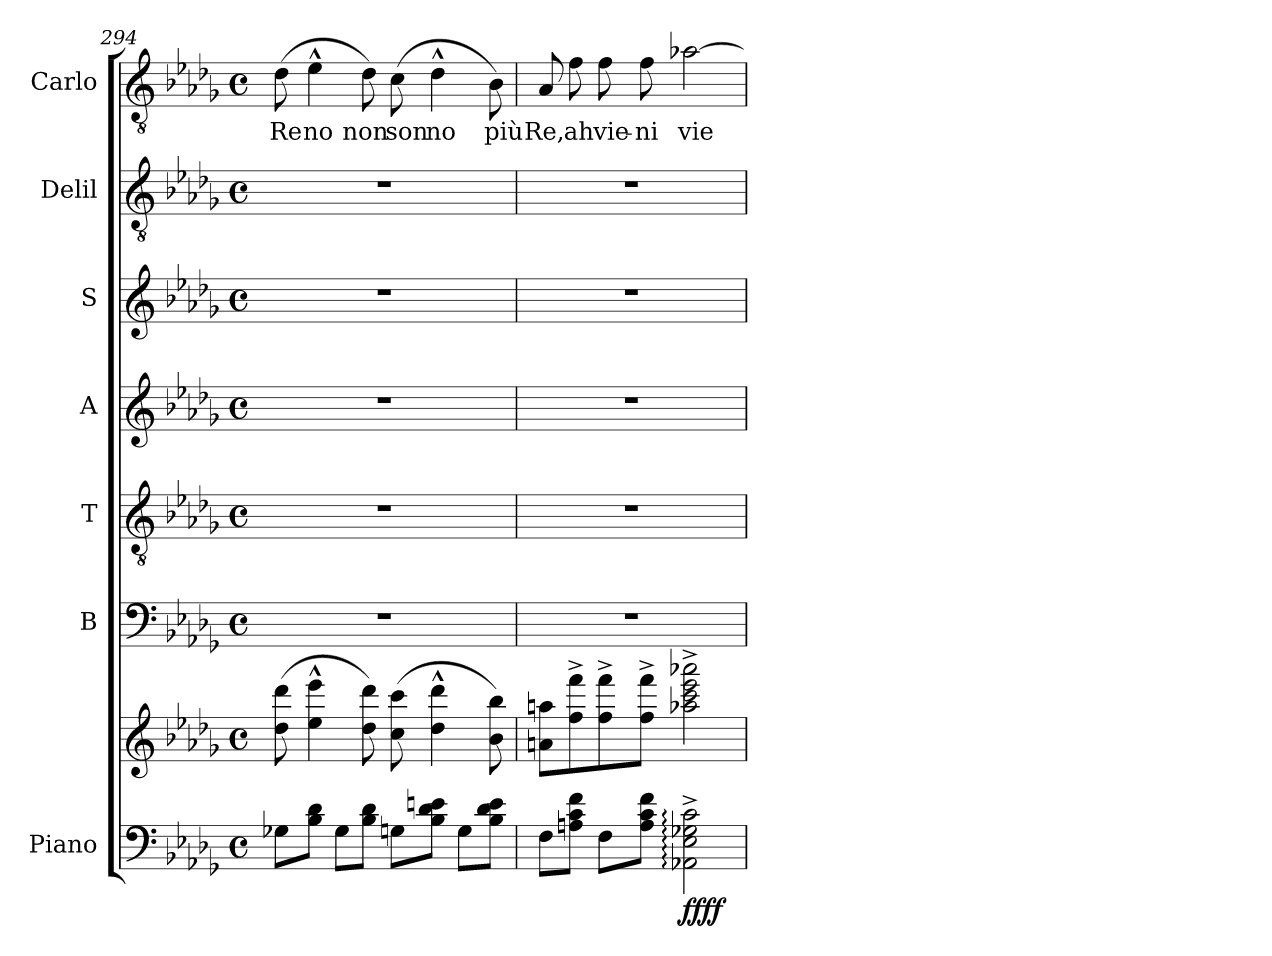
**kern	**kern	**dynam	**kern	**kern	**kern	**kern	**kern	**kern	**text
*part7	*part7	*part7	*part6	*part5	*part4	*part3	*part2	*part1	*part1
*staff8	*staff7	*staff7/8	*staff6	*staff5	*staff4	*staff3	*staff2	*staff1	*staff1
*I"Piano	*	*	*I"B	*I"T	*I"A	*I"S	*I"Delil	*I"Carlo	*
*I'Pno	*	*	*I'B	*I'T	*I'A	*I'S	*	*	*
*clefF4	*clefG2	*	*clefF4	*clefGv2	*clefG2	*clefG2	*clefGv2	*clefGv2	*
*k[b-e-a-d-g-]	*k[b-e-a-d-g-]	*	*k[b-e-a-d-g-]	*k[b-e-a-d-g-]	*k[b-e-a-d-g-]	*k[b-e-a-d-g-]	*k[b-e-a-d-g-]	*k[b-e-a-d-g-]	*
*M4/4	*M4/4	*	*M4/4	*M4/4	*M4/4	*M4/4	*M4/4	*M4/4	*
*met(c)	*met(c)	*	*met(c)	*met(c)	*met(c)	*met(c)	*met(c)	*met(c)	*
=294	=294	=294	=294	=294	=294	=294	=294	=294	=294
8G-X\L	(8dd-\ 8ddd-\	.	1r	1r	1r	1r	1r	(8d-\	Re
8B-\ 8d-\J	4ee-\^^ 4eee-\^^	.	.	.	.	.	.	4e-^^\	no
8G-\L	.	.	.	.	.	.	.	.	.
8B-\ 8d-\J	8dd-\ 8ddd-\)	.	.	.	.	.	.	8d-\)	non
8Gn\L	(8cc\ 8ccc\	.	.	.	.	.	.	(8c\	son
8B-\ 8d-\ 8en\J	4dd-\^^ 4ddd-\^^	.	.	.	.	.	.	4d-^^\	no
8G\L	.	.	.	.	.	.	.	.	.
8B-\ 8d-\ 8e\J	8b-\ 8bb-\)	.	.	.	.	.	.	8B-\)	più
=295	=295	=295	=295	=295	=295	=295	=295	=295	=295
8F\L	8an\ 8aan\L	.	1r	1r	1r	1r	1r	8A-/	Re,
8An\ 8c\ 8f\J	8ff\^ 8fff\^	.	.	.	.	.	.	8f\	ah
8F\L	8ff\^ 8fff\^	.	.	.	.	.	.	8f\	vie-
8A\ 8c\ 8f\J	8ff\^ 8fff\^J	.	.	.	.	.	.	8f\	-ni
!	!	!LO:DY:b=2	!	!	!	!	!	!	!
!	!	!LO:DY:n=1:b	!	!	!	!	!	!	!
2AA-X\:^ 2E-\:^ 2G-X\:^ 2c\:^	2aa-X\^ 2ccc\^ 2eee-\^ 2aaa-X\^	ff ff	.	.	.	.	.	[2a-X\	vie-
=	=	=	=	=	=	=	=	=	=
*-	*-	*-	*-	*-	*-	*-	*-	*-	*-
